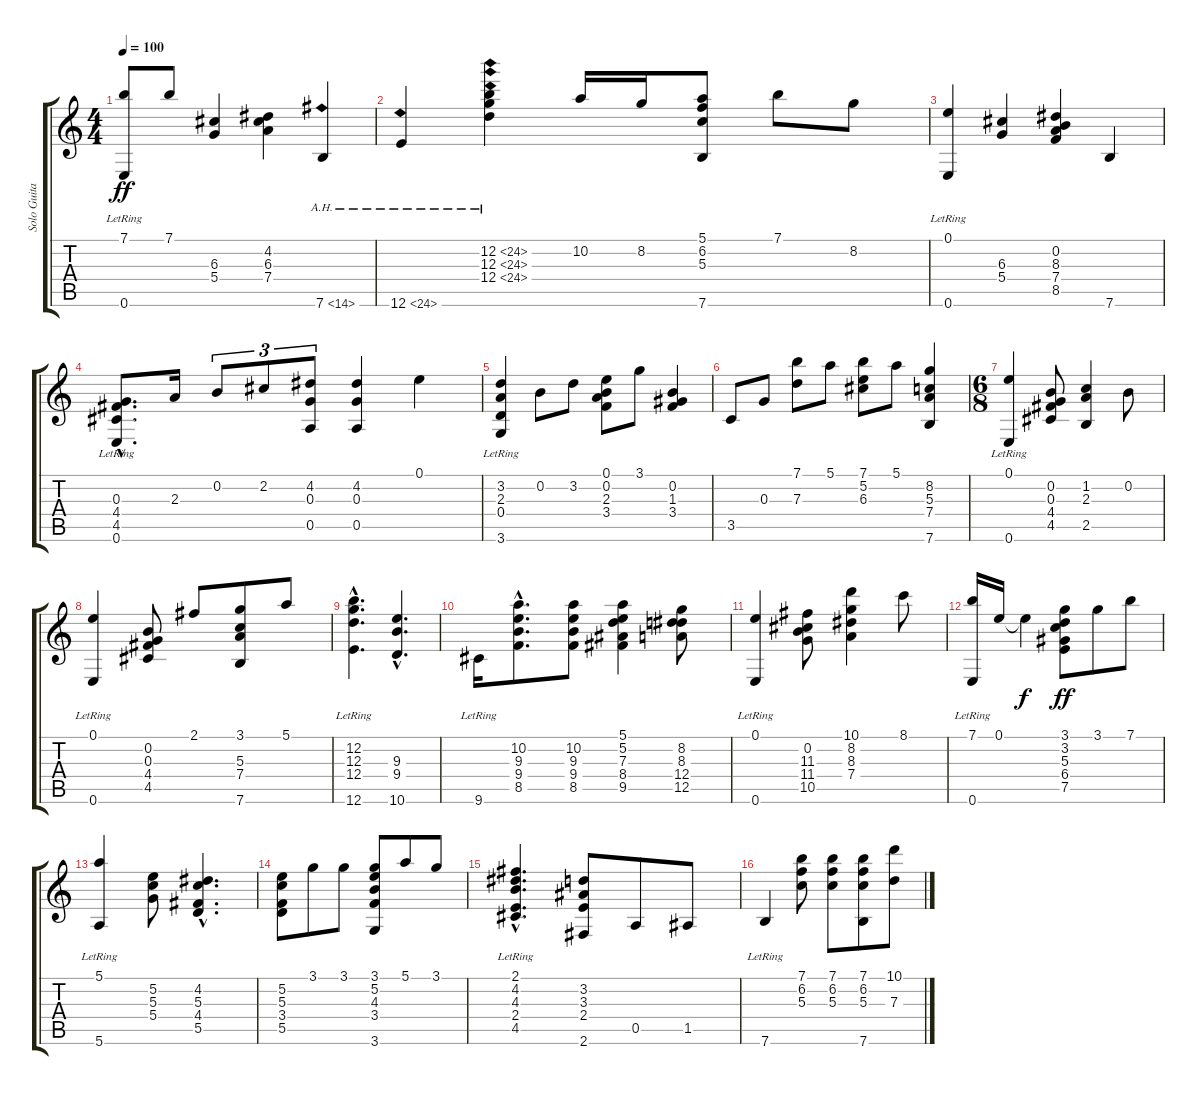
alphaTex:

\track ("Solo Guitar" "Solo Guita") {instrument electricguitarjazz}
\staff {score tabs}
\tuning (E4 B3 G3 D3 A2 E2) {hide}
\ts (4 4)
\tempo 100
\clef g2
\ks c
(7.1 0.6{lr}).8{dy ff} 7.1.8 (6.3 5.4).4 (4.2 6.3 7.4).4 7.6{ah 7}.4 |
12.6{ah 12}.4 (12.2{ah 12} 12.3{ah 12} 12.4{ah 12}).4 10.2.16 8.2.16 (5.1 6.2 5.3 7.6).8 7.1.8 8.2.8 |
(0.1 0.6{lr}).4 (6.3 5.4).4 (0.2 8.3 7.4 8.5).4 7.6.4 |
(0.3{hac} 4.4{hac} 4.5{hac} 0.6{hac lr}).8{d} 2.3.16 0.2.8{tu (3 2)} 2.2.8{tu (3 2)} (4.2 0.3 0.5).8{tu (3 2)} (4.2 0.3 0.5).4 0.1.4 |
(3.2 2.3 0.4 3.6{lr}).4 0.2.8 3.2.8 (0.1 0.2 2.3 3.4).8 3.1.8 (0.2 1.3 3.4).4 |
3.5.8 0.3.8 (7.1 7.3).8 5.1.8 (7.1 5.2 6.3).8 5.1.8 (8.2 5.3 7.4 7.6).4 |
\ts (6 8)
(0.1 0.6{lr}).4 (0.2 0.3 4.4 4.5).8 (1.2 2.3 2.5).4 0.2.8 |
(0.1 0.6{lr}).4 (0.2 0.3 4.4 4.5).8 2.1.8 (3.1 5.3 7.4 7.6).8 5.1.8 |
(12.2{hac} 12.3{hac} 12.4{hac} 12.6{hac lr}).4{d} (9.3{hac} 9.4{hac} 10.6{hac}).4{d} |
9.6{lr}.16 (10.2{hac} 9.3{hac} 9.4{hac} 8.5{hac}).8{d} (10.2 9.3 9.4 8.5).8 (5.1 5.2 7.3 8.4 9.5).4 (8.2 8.3 12.4 12.5).8 |
(0.1 0.6{lr}).4 (0.2 11.3 11.4 10.5).8 (10.1 8.2 8.3 7.4).4 8.1.8 |
(7.1 0.6{lr}).16 0.1.16 0.1{t}.4{dy f} (3.1 3.2 5.3 6.4 7.5).8{dy ff} 3.1.8 7.1.8 |
(5.1 5.6{lr}).4 (5.2 5.3 5.4).8 (4.2{hac} 5.3{hac} 4.4{hac} 5.5{hac}).4{d} |
(5.2 5.3 3.4 5.5).8 3.1.8 3.1.8 (3.1 5.2 4.3 3.4 3.6).8 5.1.8 3.1.8 |
(2.1{hac} 4.2{hac} 4.3{hac} 2.4{hac} 4.5{hac lr}).4{d} (3.2 3.3 2.4 2.6).8 0.5.8 1.5.8 |
7.6{lr}.4 (7.1 6.2 5.3).8 (7.1 6.2 5.3).8 (7.1 6.2 5.3 7.6).8 (10.1 7.3).8
